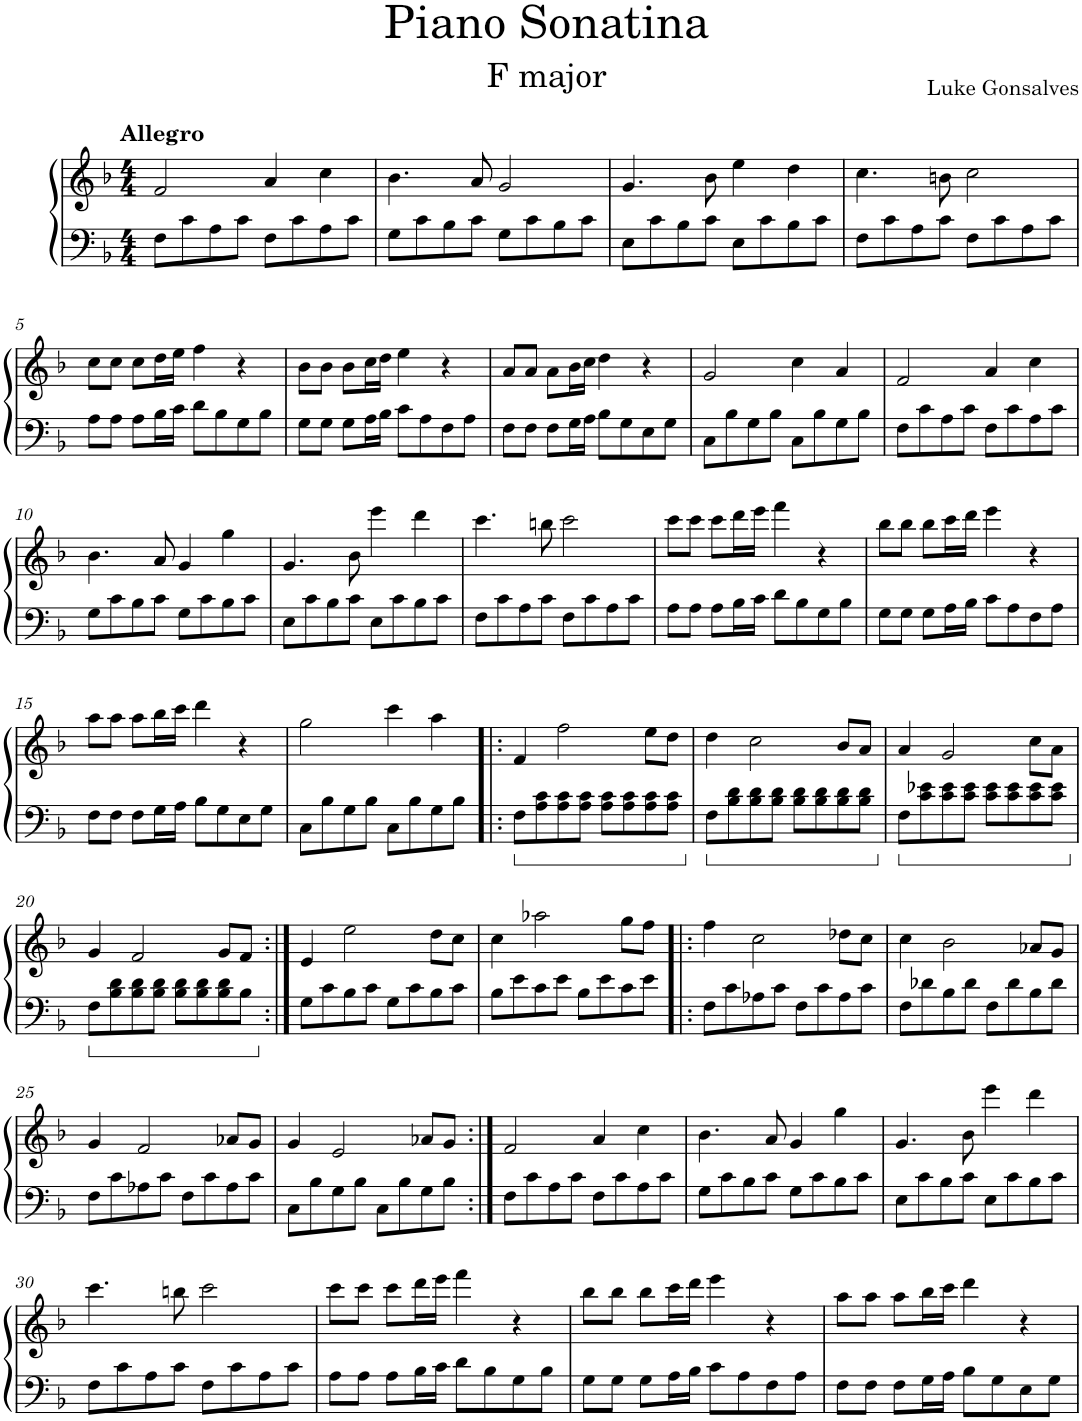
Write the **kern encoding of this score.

**kern	**kern
*part1	*part1
*staff2	*staff1
*I"Piano	*
*I'Pno.	*
*clefF4	*clefG2
*k[b-]	*k[b-]
*M4/4	*M4/4
=1	=1
!	!LO:TX:a:B:t=Allegro
8F\L	2f/
8c\	.
8A\	.
8c\J	.
8F\L	4a/
8c\	.
8A\	4cc\
8c\J	.
=2	=2
8G\L	4.b-\
8c\	.
8B-\	.
8c\J	8a/
8G\L	2g/
8c\	.
8B-\	.
8c\J	.
=3	=3
8E\L	4.g/
8c\	.
8B-\	.
8c\J	8b-\
8E\L	4ee\
8c\	.
8B-\	4dd\
8c\J	.
=4	=4
8F\L	4.cc\
8c\	.
8A\	.
8c\J	8bn\
8F\L	2cc\
8c\	.
8A\	.
8c\J	.
!!LO:LB:g=z
=5	=5
8A\L	8cc\L
8A\J	8cc\J
8A\L	8cc\L
16B-\L	16dd\L
16c\JJ	16ee\JJ
8d\L	4ff\
8B-\	.
8G\	4r
8B-\J	.
=6	=6
8G\L	8b-\L
8G\J	8b-\J
8G\L	8b-\L
16A\L	16cc\L
16B-\JJ	16dd\JJ
8c\L	4ee\
8A\	.
8F\	4r
8A\J	.
=7	=7
8F\L	8a/L
8F\J	8a/J
8F\L	8a\L
16G\L	16b-\L
16A\JJ	16cc\JJ
8B-\L	4dd\
8G\	.
8E\	4r
8G\J	.
=8	=8
8C\L	2g/
8B-\	.
8G\	.
8B-\J	.
8C\L	4cc\
8B-\	.
8G\	4a/
8B-\J	.
=9	=9
8F\L	2f/
8c\	.
8A\	.
8c\J	.
8F\L	4a/
8c\	.
8A\	4cc\
8c\J	.
!!LO:LB:g=z
=10	=10
8G\L	4.b-\
8c\	.
8B-\	.
8c\J	8a/
8G\L	4g/
8c\	.
8B-\	4gg\
8c\J	.
=11	=11
8E\L	4.g/
8c\	.
8B-\	.
8c\J	8b-\
8E\L	4eee\
8c\	.
8B-\	4ddd\
8c\J	.
=12	=12
8F\L	4.ccc\
8c\	.
8A\	.
8c\J	8bbn\
8F\L	2ccc\
8c\	.
8A\	.
8c\J	.
=13	=13
8A\L	8ccc\L
8A\J	8ccc\J
8A\L	8ccc\L
16B-\L	16ddd\L
16c\JJ	16eee\JJ
8d\L	4fff\
8B-\	.
8G\	4r
8B-\J	.
=14	=14
8G\L	8bb-\L
8G\J	8bb-\J
8G\L	8bb-\L
16A\L	16ccc\L
16B-\JJ	16ddd\JJ
8c\L	4eee\
8A\	.
8F\	4r
8A\J	.
!!LO:LB:g=z
=15	=15
8F\L	8aa\L
8F\J	8aa\J
8F\L	8aa\L
16G\L	16bb-\L
16A\JJ	16ccc\JJ
8B-\L	4ddd\
8G\	.
8E\	4r
8G\J	.
=16	=16
8C\L	2gg\
8B-\	.
8G\	.
8B-\J	.
8C\L	4ccc\
8B-\	.
8G\	4aa\
8B-\J	.
=17!|:	=17!|:
8F\L	4f/
8A\ 8c\	.
8A\ 8c\	2ff\
8A\ 8c\J	.
8A\ 8c\L	.
8A\ 8c\	.
8A\ 8c\	8ee\L
8A\ 8c\J	8dd\J
=18	=18
8F\L	4dd\
8B-\ 8d\	.
8B-\ 8d\	2cc\
8B-\ 8d\J	.
8B-\ 8d\L	.
8B-\ 8d\	.
8B-\ 8d\	8b-/L
8B-\ 8d\J	8a/J
=19	=19
8F\L	4a/
8c\ 8e-X\	.
8c\ 8e-\	2g/
8c\ 8e-\J	.
8c\ 8e-\L	.
8c\ 8e-\	.
8c\ 8e-\	8cc\L
8c\ 8e-\J	8a\J
!!LO:LB:g=z
=20	=20
8F\L	4g/
8B-\ 8d\	.
8B-\ 8d\	2f/
8B-\ 8d\J	.
8B-\ 8d\L	.
8B-\ 8d\	.
8B-\ 8d\	8g/L
8B-\J	8f/J
=21:|!	=21:|!
8G\L	4e/
8c\	.
8B-\	2ee\
8c\J	.
8G\L	.
8c\	.
8B-\	8dd\L
8c\J	8cc\J
=22	=22
8B-\L	4cc\
8e\	.
8c\	2aa-X\
8e\J	.
8B-\L	.
8e\	.
8c\	8gg\L
8e\J	8ff\J
=23!|:	=23!|:
8F\L	4ff\
8c\	.
8A-X\	2cc\
8c\J	.
8F\L	.
8c\	.
8A-\	8dd-X\L
8c\J	8cc\J
=24	=24
8F\L	4cc\
8d-X\	.
8B-\	2b-\
8d-\J	.
8F\L	.
8d-\	.
8B-\	8a-X/L
8d-\J	8g/J
!!LO:LB:g=z
=25	=25
8F\L	4g/
8c\	.
8A-X\	2f/
8c\J	.
8F\L	.
8c\	.
8A-\	8a-X/L
8c\J	8g/J
=26	=26
8C\L	4g/
8B-\	.
8G\	2e/
8B-\J	.
8C\L	.
8B-\	.
8G\	8a-X/L
8B-\J	8g/J
=27:|!	=27:|!
8F\L	2f/
8c\	.
8A\	.
8c\J	.
8F\L	4a/
8c\	.
8A\	4cc\
8c\J	.
=28	=28
8G\L	4.b-\
8c\	.
8B-\	.
8c\J	8a/
8G\L	4g/
8c\	.
8B-\	4gg\
8c\J	.
=29	=29
8E\L	4.g/
8c\	.
8B-\	.
8c\J	8b-\
8E\L	4eee\
8c\	.
8B-\	4ddd\
8c\J	.
!!LO:LB:g=z
=30	=30
8F\L	4.ccc\
8c\	.
8A\	.
8c\J	8bbn\
8F\L	2ccc\
8c\	.
8A\	.
8c\J	.
=31	=31
8A\L	8ccc\L
8A\J	8ccc\J
8A\L	8ccc\L
16B-\L	16ddd\L
16c\JJ	16eee\JJ
8d\L	4fff\
8B-\	.
8G\	4r
8B-\J	.
=32	=32
8G\L	8bb-\L
8G\J	8bb-\J
8G\L	8bb-\L
16A\L	16ccc\L
16B-\JJ	16ddd\JJ
8c\L	4eee\
8A\	.
8F\	4r
8A\J	.
=33	=33
8F\L	8aa\L
8F\J	8aa\J
8F\L	8aa\L
16G\L	16bb-\L
16A\JJ	16ccc\JJ
8B-\L	4ddd\
8G\	.
8E\	4r
8G\J	.
=	=
*-	*-
